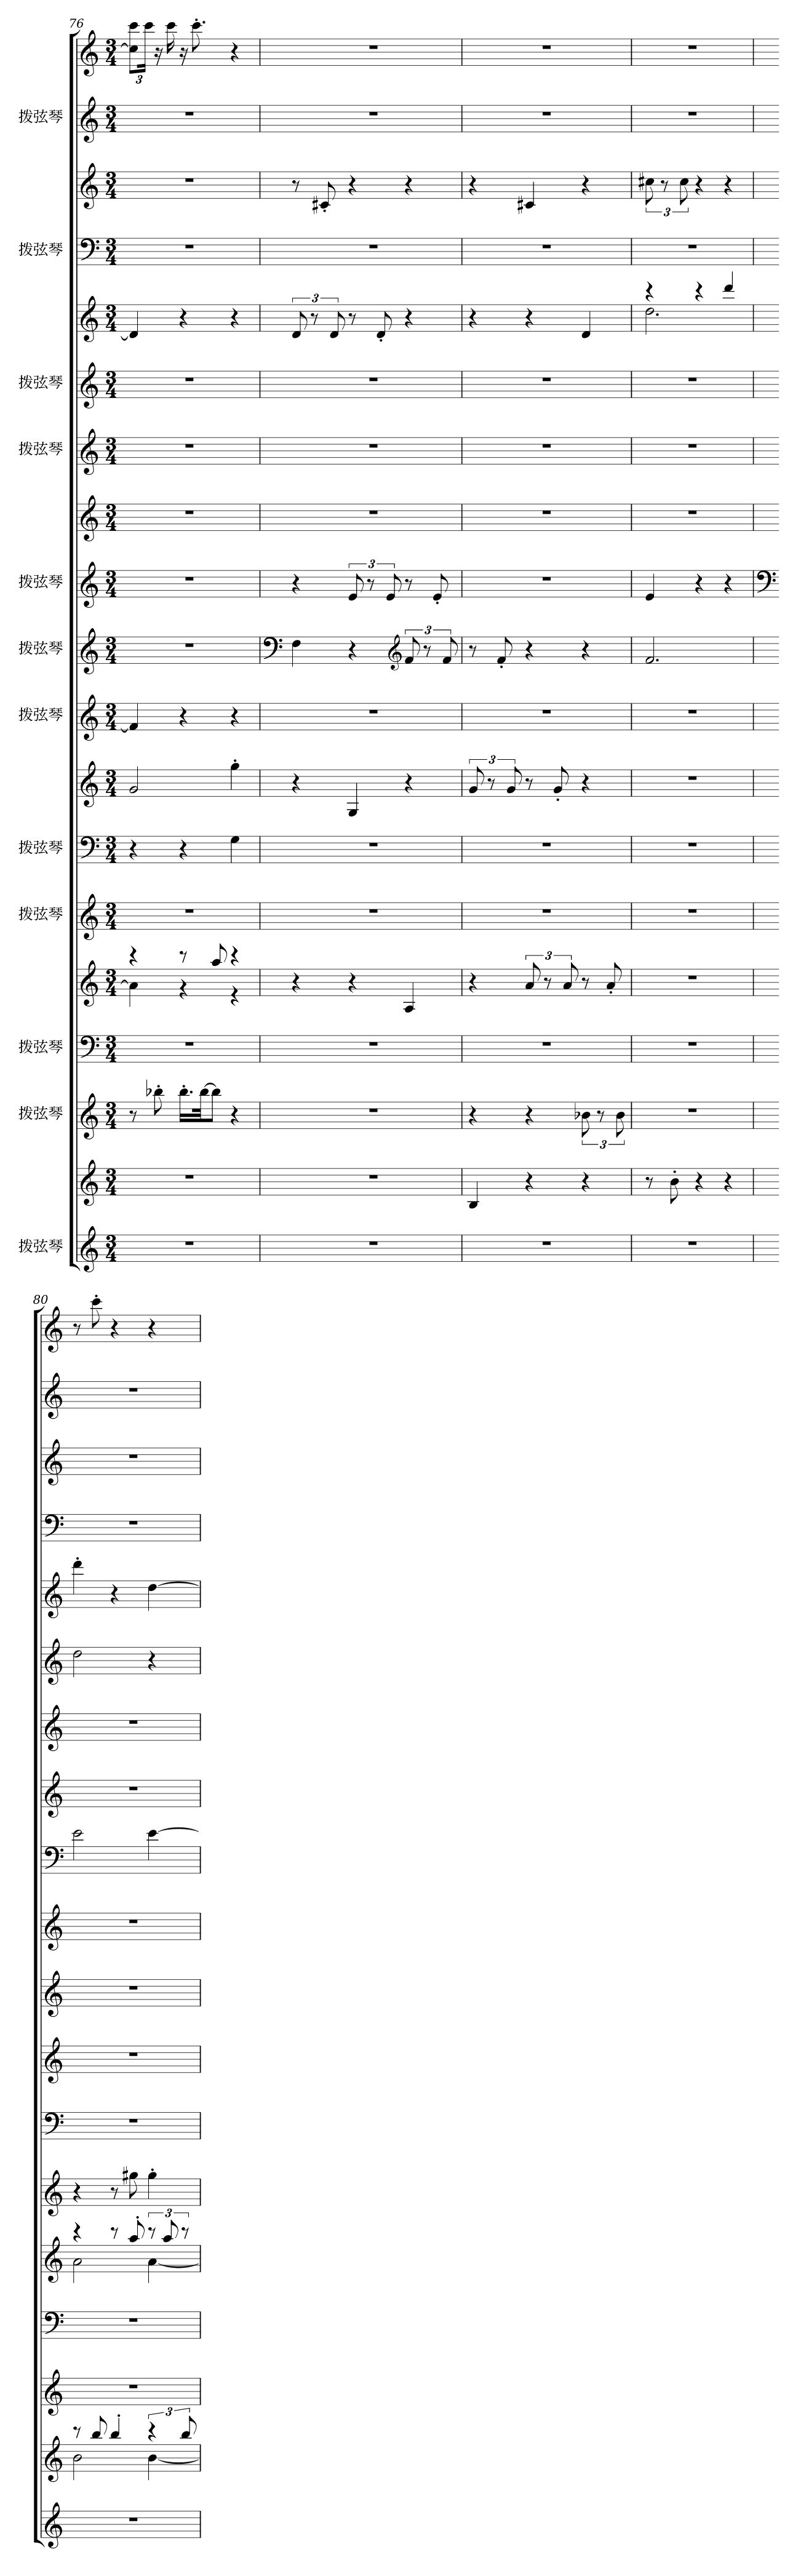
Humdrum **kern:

**kern	**kern	**kern	**kern	**kern	**kern	**kern	**kern	**kern	**kern	**kern	**kern	**kern	**kern	**kern	**kern	**kern	**kern	**kern
*part12	*part12	*part11	*part10	*part10	*part9	*part8	*part8	*part7	*part6	*part5	*part5	*part4	*part3	*part3	*part2	*part2	*part1	*part1
*staff19	*staff18	*staff17	*staff16	*staff15	*staff14	*staff13	*staff12	*staff11	*staff10	*staff9	*staff8	*staff7	*staff6	*staff5	*staff4	*staff3	*staff2	*staff1
*I"拨弦琴	*	*I"拨弦琴	*I"拨弦琴	*	*I"拨弦琴	*I"拨弦琴	*	*I"拨弦琴	*I"拨弦琴	*I"拨弦琴	*	*I"拨弦琴	*I"拨弦琴	*	*I"拨弦琴	*	*I"拨弦琴	*
*clefG2	*clefG2	*clefG2	*clefF4	*clefG2	*clefG2	*clefF4	*clefG2	*clefG2	*clefG2	*clefG2	*clefG2	*clefG2	*clefG2	*clefG2	*clefF4	*clefG2	*clefG2	*clefG2
*k[]	*k[]	*k[]	*k[]	*k[]	*k[]	*k[]	*k[]	*k[]	*k[]	*k[]	*k[]	*k[]	*k[]	*k[]	*k[]	*k[]	*k[]	*k[]
*M3/4	*M3/4	*M3/4	*M3/4	*M3/4	*M3/4	*M3/4	*M3/4	*M3/4	*M3/4	*M3/4	*M3/4	*M3/4	*M3/4	*M3/4	*M3/4	*M3/4	*M3/4	*M3/4
=76	=76	=76	=76	=76	=76	=76	=76	=76	=76	=76	=76	=76	=76	=76	=76	=76	=76	=76
*	*	*	*	*^	*	*	*	*	*	*	*	*	*	*	*	*	*	*
*	*	*	*	*	*	*	*	*	*	*	*	*	*	*	*	*	*	*	*Xbrackettup
2.r	2.r	8r	2.r	4r	4a\]	2.r	4r	2g/	4f#/]	2.r	2.r	2.r	2.r	2.r	4d/]	2.r	2.r	2.r	12cc\] 12ccc\L
.	.	.	.	.	.	.	.	.	.	.	.	.	.	.	.	.	.	.	24ccc\Jk
.	.	8bb-X'\	.	.	.	.	.	.	.	.	.	.	.	.	.	.	.	.	16r
.	.	.	.	.	.	.	.	.	.	.	.	.	.	.	.	.	.	.	16ccc\
.	.	16.bb-'\LL	.	8r	4r	.	4r	.	4r	.	.	.	.	.	4r	.	.	.	16r
.	.	.	.	.	.	.	.	.	.	.	.	.	.	.	.	.	.	.	8.ccc'\
.	.	[32bb-\JK	.	.	.	.	.	.	.	.	.	.	.	.	.	.	.	.	.
.	.	8bb-\J]	.	8aa/	.	.	.	.	.	.	.	.	.	.	.	.	.	.	.
.	.	4r	.	4r	4r	.	4G\	4gg'\	4r	.	.	.	.	.	4r	.	.	.	4r
*	*	*	*	*v	*v	*	*	*	*	*	*	*	*	*	*	*	*	*	*
!!LO:PB:g=z
=77	=77	=77	=77	=77	=77	=77	=77	=77	=77	=77	=77	=77	=77	=77	=77	=77	=77	=77
*	*	*	*	*	*	*	*	*	*clefF4	*	*	*	*	*	*	*	*	*
2.r	2.r	2.r	2.r	4r	2.r	2.r	4r	2.r	4F\	4r	2.r	2.r	2.r	12d/	2.r	8r	2.r	2.r
.	.	.	.	.	.	.	.	.	.	.	.	.	.	12r	.	.	.	.
.	.	.	.	.	.	.	.	.	.	.	.	.	.	.	.	8c#X'/	.	.
.	.	.	.	.	.	.	.	.	.	.	.	.	.	12d/	.	.	.	.
.	.	.	.	4r	.	.	4G/	.	4r	12e/	.	.	.	8r	.	4r	.	.
.	.	.	.	.	.	.	.	.	.	12r	.	.	.	.	.	.	.	.
.	.	.	.	.	.	.	.	.	.	.	.	.	.	8d'/	.	.	.	.
.	.	.	.	.	.	.	.	.	.	12e/	.	.	.	.	.	.	.	.
*	*	*	*	*	*	*	*	*	*clefG2	*	*	*	*	*	*	*	*	*
.	.	.	.	4A/	.	.	4r	.	12f/	8r	.	.	.	4r	.	4r	.	.
.	.	.	.	.	.	.	.	.	12r	.	.	.	.	.	.	.	.	.
.	.	.	.	.	.	.	.	.	.	8e'/	.	.	.	.	.	.	.	.
.	.	.	.	.	.	.	.	.	12f/	.	.	.	.	.	.	.	.	.
=78	=78	=78	=78	=78	=78	=78	=78	=78	=78	=78	=78	=78	=78	=78	=78	=78	=78	=78
2.r	4B/	4r	2.r	4r	2.r	2.r	12g/	2.r	8r	2.r	2.r	2.r	2.r	4r	2.r	4r	2.r	2.r
.	.	.	.	.	.	.	12r	.	.	.	.	.	.	.	.	.	.	.
.	.	.	.	.	.	.	.	.	8f'/	.	.	.	.	.	.	.	.	.
.	.	.	.	.	.	.	12g/	.	.	.	.	.	.	.	.	.	.	.
.	4r	4r	.	12a/	.	.	8r	.	4r	.	.	.	.	4r	.	4c#X/	.	.
.	.	.	.	12r	.	.	.	.	.	.	.	.	.	.	.	.	.	.
.	.	.	.	.	.	.	8g'/	.	.	.	.	.	.	.	.	.	.	.
.	.	.	.	12a/	.	.	.	.	.	.	.	.	.	.	.	.	.	.
.	4r	12b-X\	.	8r	.	.	4r	.	4r	.	.	.	.	4d/	.	4r	.	.
.	.	12r	.	.	.	.	.	.	.	.	.	.	.	.	.	.	.	.
.	.	.	.	8a'/	.	.	.	.	.	.	.	.	.	.	.	.	.	.
.	.	12b-\	.	.	.	.	.	.	.	.	.	.	.	.	.	.	.	.
=79	=79	=79	=79	=79	=79	=79	=79	=79	=79	=79	=79	=79	=79	=79	=79	=79	=79	=79
*	*	*	*	*	*	*	*	*	*	*	*	*	*	*^	*	*	*	*
2.r	8r	2.r	2.r	2.r	2.r	2.r	2.r	2.r	2.f/	4e/	2.r	2.r	2.r	4r	2.dd\	2.r	12cc#X\	2.r	2.r
.	.	.	.	.	.	.	.	.	.	.	.	.	.	.	.	.	12r	.	.
.	8b'\	.	.	.	.	.	.	.	.	.	.	.	.	.	.	.	.	.	.
.	.	.	.	.	.	.	.	.	.	.	.	.	.	.	.	.	12cc#\	.	.
.	4r	.	.	.	.	.	.	.	.	4r	.	.	.	4r	.	.	4r	.	.
.	4r	.	.	.	.	.	.	.	.	4r	.	.	.	4ddd/	.	.	4r	.	.
*	*	*	*	*	*	*	*	*	*	*	*	*	*	*v	*v	*	*	*	*
=80	=80	=80	=80	=80	=80	=80	=80	=80	=80	=80	=80	=80	=80	=80	=80	=80	=80	=80
*	*	*	*	*	*	*	*	*	*	*clefF4	*	*	*	*	*	*	*	*
*	*^	*	*	*^	*	*	*	*	*	*	*	*	*	*	*	*	*	*
2.r	8r	2b\	2.r	2.r	4r	2a\	4r	2.r	2.r	2.r	2.r	2e\	2.r	2.r	2dd\	4ddd'\	2.r	2.r	2.r	8r
.	8bb/	.	.	.	.	.	.	.	.	.	.	.	.	.	.	.	.	.	.	8ccc'\
.	4bb'/	.	.	.	8r	.	8r	.	.	.	.	.	.	.	.	4r	.	.	.	4r
.	.	.	.	.	8aa'/	.	8gg#X\	.	.	.	.	.	.	.	.	.	.	.	.	.
.	6r	[4b\	.	.	12r	[4a\	4gg#'\	.	.	.	.	[4e\	.	.	4r	[4dd\	.	.	.	4r
.	.	.	.	.	12aa/	.	.	.	.	.	.	.	.	.	.	.	.	.	.	.
.	12bb/	.	.	.	12r	.	.	.	.	.	.	.	.	.	.	.	.	.	.	.
*	*v	*v	*	*	*v	*v	*	*	*	*	*	*	*	*	*	*	*	*	*	*
=	=	=	=	=	=	=	=	=	=	=	=	=	=	=	=	=	=	=
*-	*-	*-	*-	*-	*-	*-	*-	*-	*-	*-	*-	*-	*-	*-	*-	*-	*-	*-
